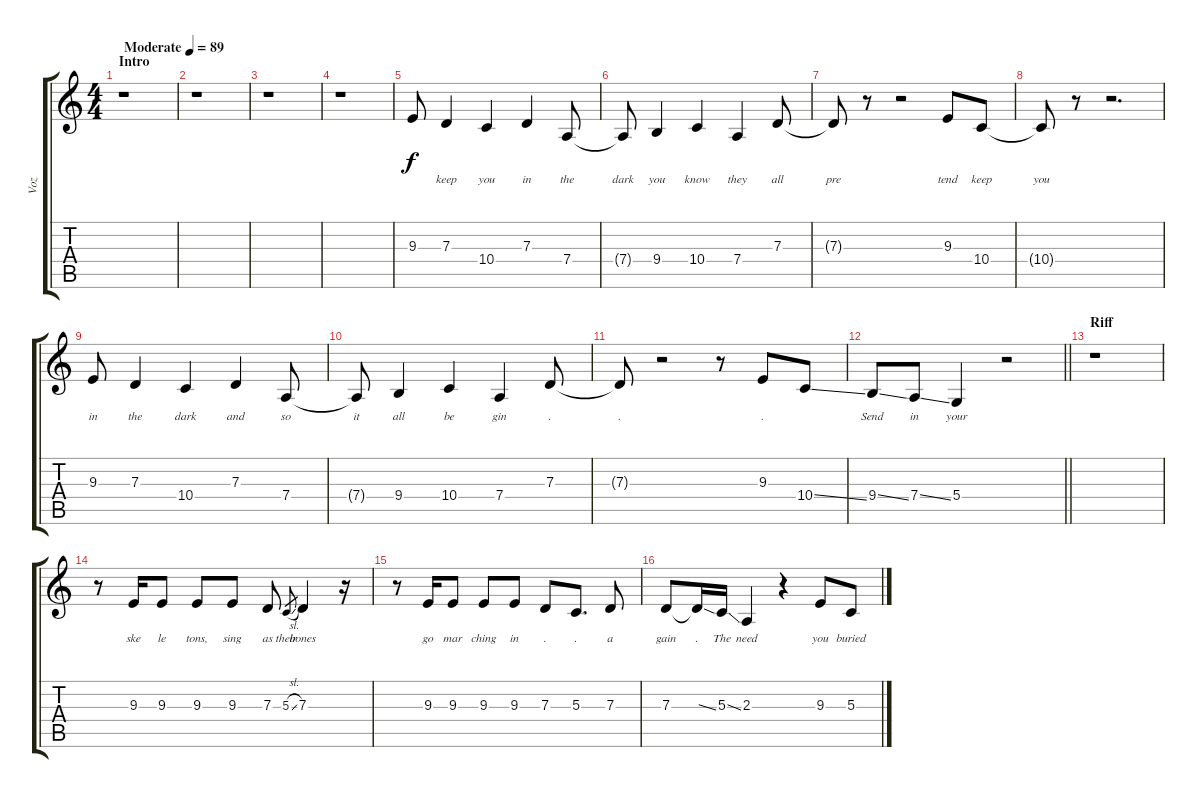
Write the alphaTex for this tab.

\track ("Voz" "Voz") {instrument clarinet}
\staff {score tabs}
\tuning (E4 B3 G3 D3 A2 E2) {hide}
\ts (4 4)
\section ("" "Intro")
\tempo (89 "Moderate")
\clef g2
\ks c
r.1{dy f instrument clarinet} |
r.1 |
r.1 |
r.1 |
9.3.8{lyrics (0 "") lyrics (1 "") lyrics (2 "") lyrics (3 "") lyrics (4 "")} 7.3.4{lyrics (0 "keep") lyrics (1 "") lyrics (2 "") lyrics (3 "") lyrics (4 "")} 10.4.4{lyrics (0 "you") lyrics (1 "") lyrics (2 "") lyrics (3 "") lyrics (4 "")} 7.3.4{lyrics (0 "in") lyrics (1 "") lyrics (2 "") lyrics (3 "") lyrics (4 "")} 7.4.8{lyrics (0 "the") lyrics (1 "") lyrics (2 "") lyrics (3 "") lyrics (4 "")} |
7.4{t}.8{lyrics (0 "dark") lyrics (1 "") lyrics (2 "") lyrics (3 "") lyrics (4 "")} 9.4.4{lyrics (0 "you") lyrics (1 "") lyrics (2 "") lyrics (3 "") lyrics (4 "")} 10.4.4{lyrics (0 "know") lyrics (1 "") lyrics (2 "") lyrics (3 "") lyrics (4 "")} 7.4.4{lyrics (0 "they") lyrics (1 "") lyrics (2 "") lyrics (3 "") lyrics (4 "")} 7.3.8{lyrics (0 "all") lyrics (1 "") lyrics (2 "") lyrics (3 "") lyrics (4 "")} |
7.3{t}.8{lyrics (0 "pre") lyrics (1 "") lyrics (2 "") lyrics (3 "") lyrics (4 "")} r.8 r.2 9.3.8{lyrics (0 "tend") lyrics (1 "") lyrics (2 "") lyrics (3 "") lyrics (4 "")} 10.4.8{lyrics (0 "keep") lyrics (1 "") lyrics (2 "") lyrics (3 "") lyrics (4 "")} |
10.4{t}.8{lyrics (0 "you") lyrics (1 "") lyrics (2 "") lyrics (3 "") lyrics (4 "")} r.8 r.2{d} |
9.3.8{lyrics (0 "in") lyrics (1 "") lyrics (2 "") lyrics (3 "") lyrics (4 "")} 7.3.4{lyrics (0 "the") lyrics (1 "") lyrics (2 "") lyrics (3 "") lyrics (4 "")} 10.4.4{lyrics (0 "dark") lyrics (1 "") lyrics (2 "") lyrics (3 "") lyrics (4 "")} 7.3.4{lyrics (0 "and") lyrics (1 "") lyrics (2 "") lyrics (3 "") lyrics (4 "")} 7.4.8{lyrics (0 "so") lyrics (1 "") lyrics (2 "") lyrics (3 "") lyrics (4 "")} |
7.4{t}.8{lyrics (0 "it") lyrics (1 "") lyrics (2 "") lyrics (3 "") lyrics (4 "")} 9.4.4{lyrics (0 "all") lyrics (1 "") lyrics (2 "") lyrics (3 "") lyrics (4 "")} 10.4.4{lyrics (0 "be") lyrics (1 "") lyrics (2 "") lyrics (3 "") lyrics (4 "")} 7.4.4{lyrics (0 "gin") lyrics (1 "") lyrics (2 "") lyrics (3 "") lyrics (4 "")} 7.3.8{lyrics (0 ".") lyrics (1 "") lyrics (2 "") lyrics (3 "") lyrics (4 "")} |
7.3{t}.8{lyrics (0 ".") lyrics (1 "") lyrics (2 "") lyrics (3 "") lyrics (4 "")} r.2 r.8 9.3.8{lyrics (0 ".") lyrics (1 "") lyrics (2 "") lyrics (3 "") lyrics (4 "")} 10.4{ss}.8{lyrics (0 "") lyrics (1 "") lyrics (2 "") lyrics (3 "") lyrics (4 "")} |
\barLineRight lightlight
9.4{ss}.8{lyrics (0 "Send") lyrics (1 "") lyrics (2 "") lyrics (3 "") lyrics (4 "")} 7.4{ss}.8{lyrics (0 "in") lyrics (1 "") lyrics (2 "") lyrics (3 "") lyrics (4 "")} 5.4.4{lyrics (0 "your") lyrics (1 "") lyrics (2 "") lyrics (3 "") lyrics (4 "")} r.2 |
\section ("" "Riff")
r.1 |
r.8 9.3.16{lyrics (0 "ske") lyrics (1 "") lyrics (2 "") lyrics (3 "") lyrics (4 "")} 9.3.8{lyrics (0 "le") lyrics (1 "") lyrics (2 "") lyrics (3 "") lyrics (4 "")} 9.3.8{lyrics (0 "tons,") lyrics (1 "") lyrics (2 "") lyrics (3 "") lyrics (4 "")} 9.3.8{lyrics (0 "sing") lyrics (1 "") lyrics (2 "") lyrics (3 "") lyrics (4 "")} 7.3.8{lyrics (0 "as") lyrics (1 "") lyrics (2 "") lyrics (3 "") lyrics (4 "")} 5.3{sl}.8{lyrics (0 "their") lyrics (1 "") lyrics (2 "") lyrics (3 "") lyrics (4 "") gr} 7.3.4{lyrics (0 "bones") lyrics (1 "") lyrics (2 "") lyrics (3 "") lyrics (4 "")} r.16 |
r.8 9.3.16{lyrics (0 "go") lyrics (1 "") lyrics (2 "") lyrics (3 "") lyrics (4 "")} 9.3.8{lyrics (0 "mar") lyrics (1 "") lyrics (2 "") lyrics (3 "") lyrics (4 "")} 9.3.8{lyrics (0 "ching") lyrics (1 "") lyrics (2 "") lyrics (3 "") lyrics (4 "")} 9.3.8{lyrics (0 "in") lyrics (1 "") lyrics (2 "") lyrics (3 "") lyrics (4 "")} 7.3.8{lyrics (0 ".") lyrics (1 "") lyrics (2 "") lyrics (3 "") lyrics (4 "")} 5.3.8{d lyrics (0 ".") lyrics (1 "") lyrics (2 "") lyrics (3 "") lyrics (4 "")} 7.3.8{lyrics (0 "a") lyrics (1 "") lyrics (2 "") lyrics (3 "") lyrics (4 "")} |
7.3.8{lyrics (0 "gain") lyrics (1 "") lyrics (2 "") lyrics (3 "") lyrics (4 "")} 7.3{ss t}.16{lyrics (0 ".") lyrics (1 "") lyrics (2 "") lyrics (3 "") lyrics (4 "")} 5.3{ss}.16{lyrics (0 "The") lyrics (1 "") lyrics (2 "") lyrics (3 "") lyrics (4 "")} 2.3.4{lyrics (0 "need") lyrics (1 "") lyrics (2 "") lyrics (3 "") lyrics (4 "")} r.4 9.3.8{lyrics (0 "you") lyrics (1 "") lyrics (2 "") lyrics (3 "") lyrics (4 "")} 5.3.8{lyrics (0 "buried") lyrics (1 "") lyrics (2 "") lyrics (3 "") lyrics (4 "")}
